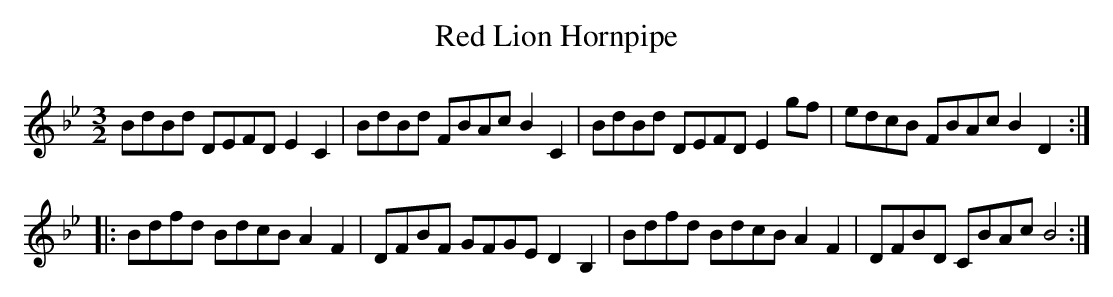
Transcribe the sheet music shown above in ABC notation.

X:1
T:Red Lion Hornpipe
M:3/2
L:1/8
K:Bb
BdBd DEFD E2C2|BdBd FBAc B2C2|BdBd DEFD E2 gf|edcB FBAc B2D2:|
|:Bdfd BdcB A2F2|DFBF GFGE D2B,2|Bdfd BdcB A2F2|DFBD CBAc B4:|]
